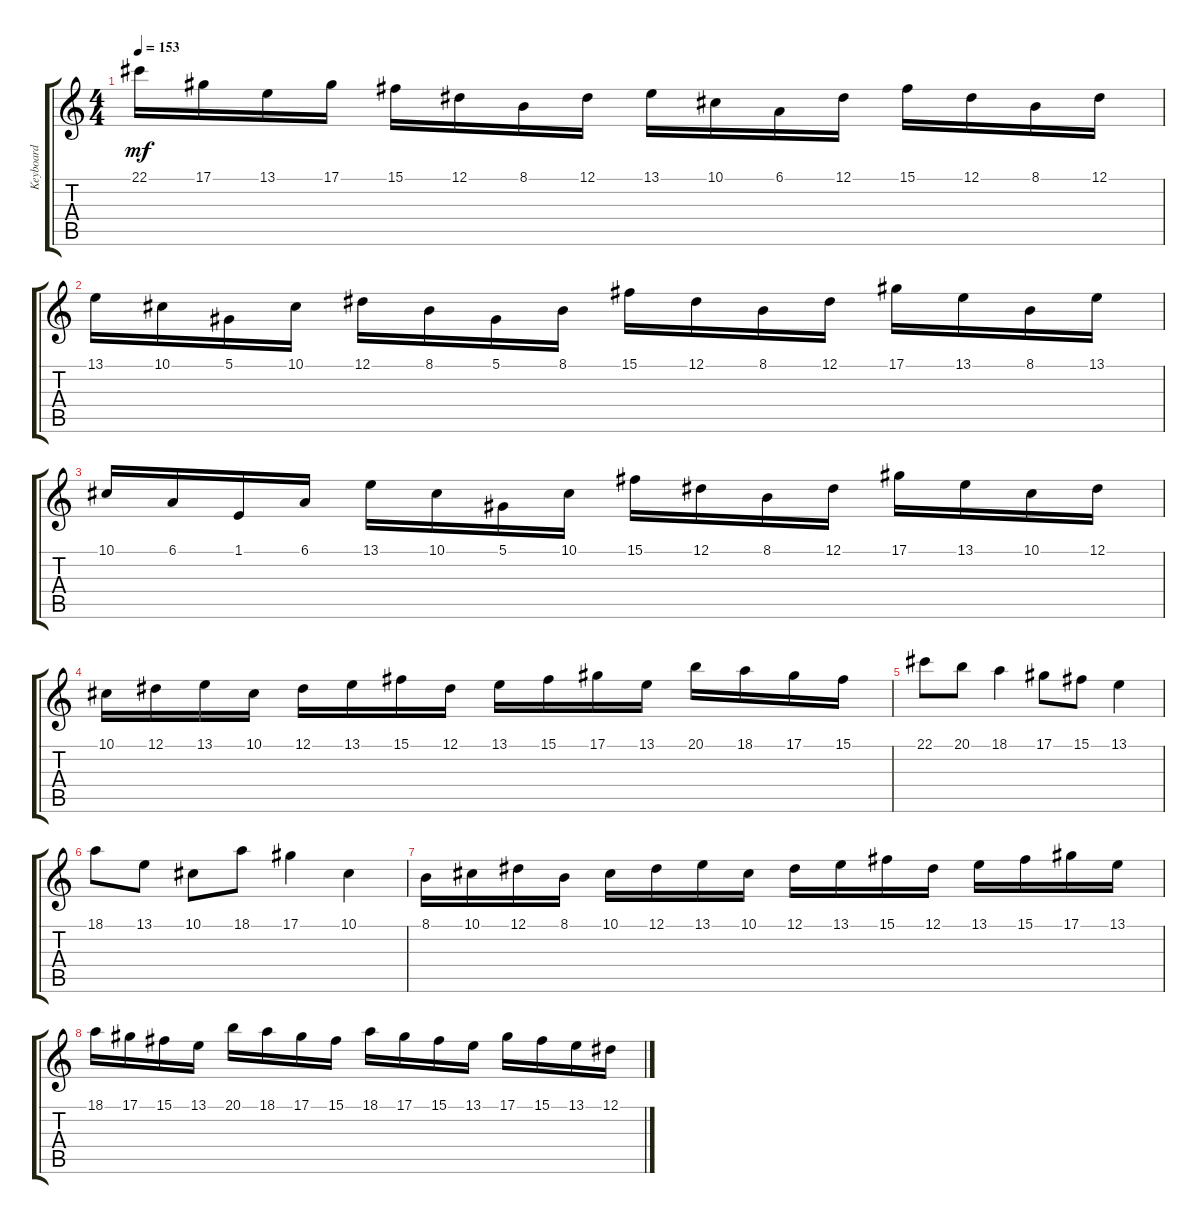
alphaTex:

\track ("Keyboard" "Keyboard") {instrument stringensemble1}
\staff {score tabs}
\tuning (Eb4 Bb3 Gb3 Db3 Ab2 Eb2) {hide}
\ts (4 4)
\tempo 153
\clef g2
\ks c
22.1.16{dy mf} 17.1.16 13.1.16 17.1.16 15.1.16 12.1.16 8.1.16 12.1.16 13.1.16 10.1.16 6.1.16 12.1.16 15.1.16 12.1.16 8.1.16 12.1.16 |
13.1.16 10.1.16 5.1.16 10.1.16 12.1.16 8.1.16 5.1.16 8.1.16 15.1.16 12.1.16 8.1.16 12.1.16 17.1.16 13.1.16 8.1.16 13.1.16 |
10.1.16 6.1.16 1.1.16 6.1.16 13.1.16 10.1.16 5.1.16 10.1.16 15.1.16 12.1.16 8.1.16 12.1.16 17.1.16 13.1.16 10.1.16 12.1.16 |
10.1.16 12.1.16 13.1.16 10.1.16 12.1.16 13.1.16 15.1.16 12.1.16 13.1.16 15.1.16 17.1.16 13.1.16 20.1.16 18.1.16 17.1.16 15.1.16 |
22.1.8 20.1.8 18.1.4 17.1.8 15.1.8 13.1.4 |
18.1.8 13.1.8 10.1.8 18.1.8 17.1.4 10.1.4 |
8.1.16 10.1.16 12.1.16 8.1.16 10.1.16 12.1.16 13.1.16 10.1.16 12.1.16 13.1.16 15.1.16 12.1.16 13.1.16 15.1.16 17.1.16 13.1.16 |
18.1.16 17.1.16 15.1.16 13.1.16 20.1.16 18.1.16 17.1.16 15.1.16 18.1.16 17.1.16 15.1.16 13.1.16 17.1.16 15.1.16 13.1.16 12.1.16
